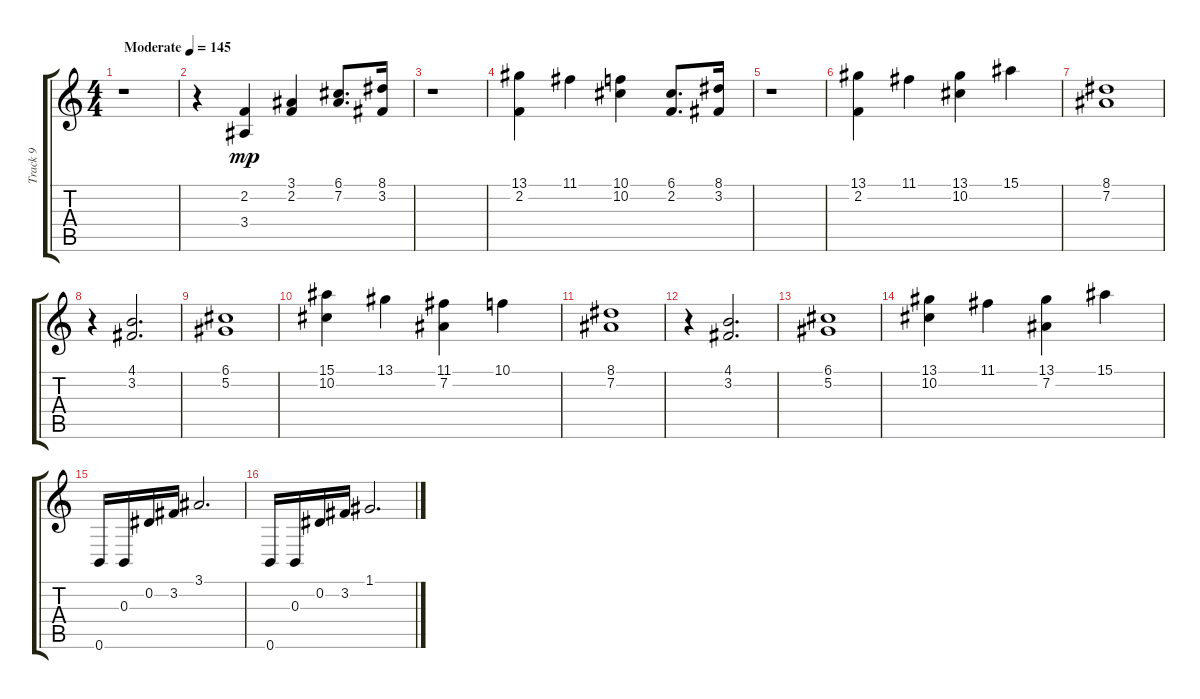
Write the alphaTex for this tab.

\track ("Track 9" "Track 9") {instrument electricpiano1}
\staff {score tabs}
\tuning (G4 Eb4 B2 G3 Eb3 B2) {hide}
\ts (4 4)
\tempo (145 "Moderate")
\clef g2
\ks c
r.1{dy mp instrument electricpiano1} |
r.4 (2.2 3.4).4 (3.1 2.2).4 (6.1 7.2).8{d} (8.1 3.2).16 |
r.1 |
(13.1 2.2).4 11.1.4 (10.1 10.2).4 (6.1 2.2).8{d} (8.1 3.2).16 |
r.1 |
(13.1 2.2).4 11.1.4 (13.1 10.2).4 15.1.4 |
(8.1 7.2).1 |
r.4 (4.1 3.2).2{d} |
(6.1 5.2).1 |
(15.1 10.2).4 13.1.4 (11.1 7.2).4 10.1.4 |
(8.1 7.2).1 |
r.4 (4.1 3.2).2{d} |
(6.1 5.2).1 |
(13.1 10.2).4 11.1.4 (13.1 7.2).4 15.1.4 |
0.6.16 0.3.16 0.2.16 3.2.16 3.1.2{d} |
0.6.16 0.3.16 0.2.16 3.2.16 1.1.2{d}
